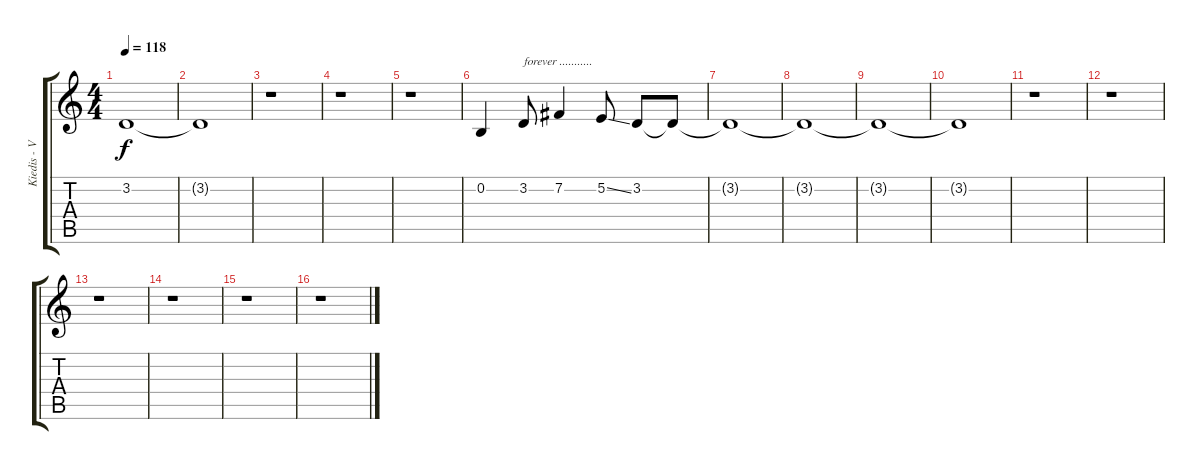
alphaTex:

\track ("Kiedis - Voice" "Kiedis - V") {instrument bassoon}
\staff {score tabs}
\tuning (E4 B3 G3 D3 A2 E2) {hide}
\ts (4 4)
\tempo 118
\clef g2
\ks c
3.2{t}.1{dy f volume 8} |
3.2{t}.1{volume 0} |
r.1 |
r.1 |
r.1 |
0.2.4 3.2.8{txt "forever ..........." volume 15} 7.2.4 5.2{ss}.8 3.2.8 3.2{t}.8 |
3.2{t}.1 |
3.2{t}.1 |
3.2{t}.1{volume 8} |
3.2{t}.1{volume 0} |
r.1 |
r.1 |
r.1 |
r.1 |
r.1 |
r.1
